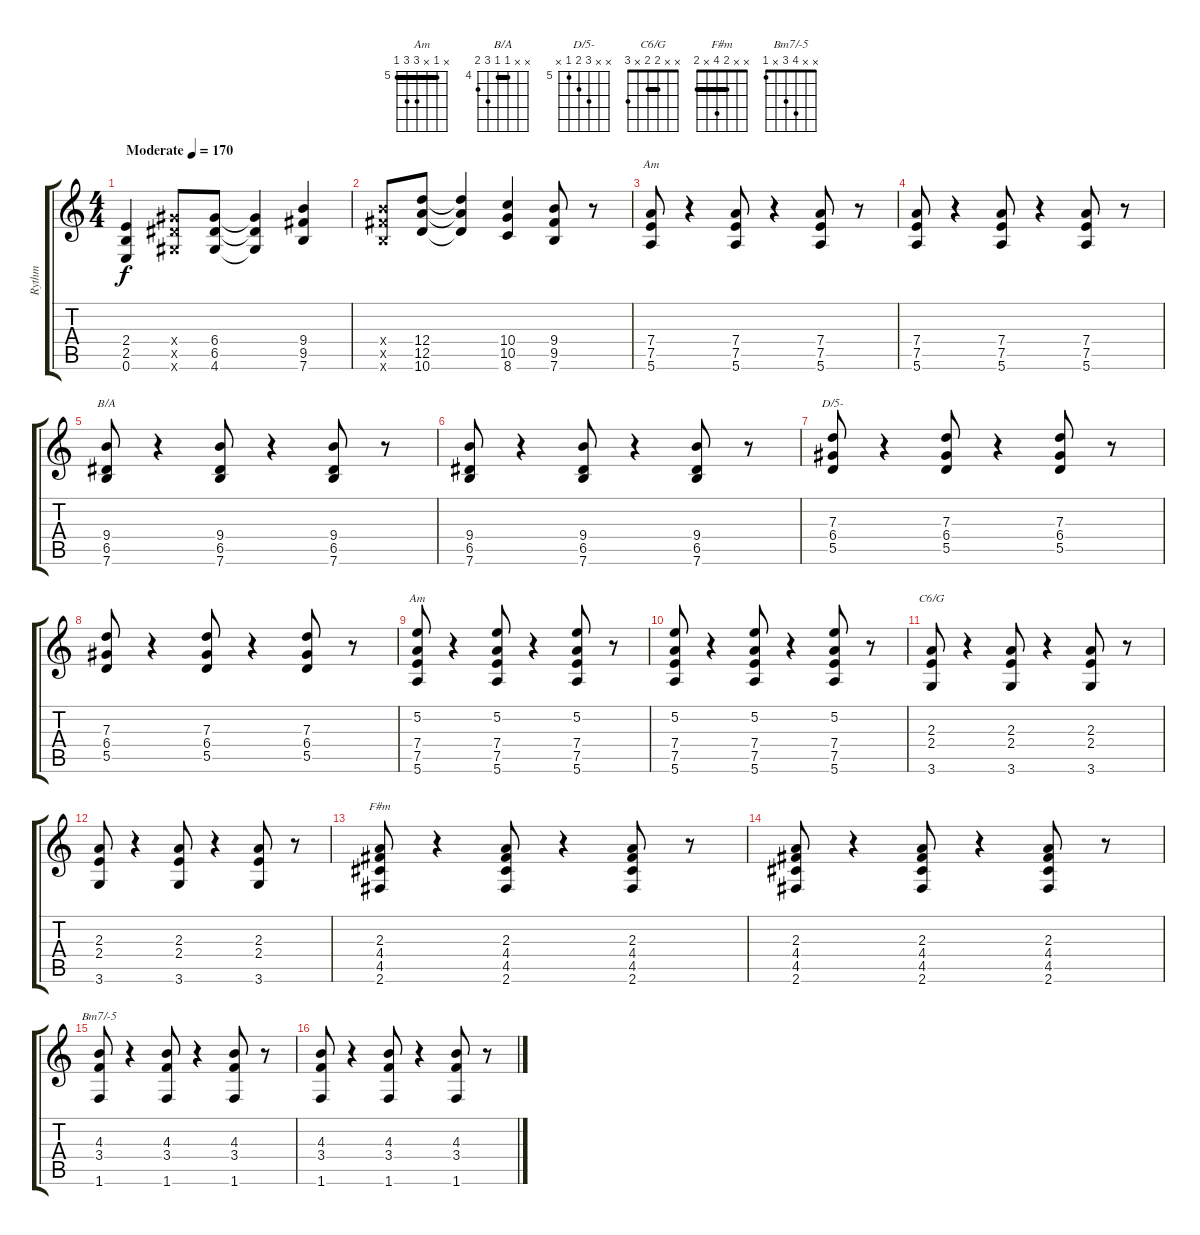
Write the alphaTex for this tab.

\track ("Rythm" "Rythm") {instrument acousticguitarsteel}
\staff {score tabs}
\tuning (E4 B3 G3 D3 A2 E2) {hide}
\chord ("Am" x x x 7 7 5) {firstfret 5 barre 7}
\chord ("B/A" x x 4 4 6 5) {firstfret 4 barre 4}
\chord ("D/5-" x x 7 6 5 x) {firstfret 5}
\chord ("Am" x 5 x 7 7 5) {firstfret 5 barre 5}
\chord ("C6/G" x x 2 2 x 3) {barre 2}
\chord ("F#m" x x 2 4 x 2) {barre 2}
\chord ("Bm7/-5" x x 4 3 x 1)
\ts (4 4)
\tempo (170 "Moderate")
\clef g2
\ks aminor
(2.4 2.5 0.6).4{dy f instrument acousticguitarsteel} (6.4{x} 6.5{x} 4.6{x}).8 (6.4 6.5 4.6).8 (6.4{t} 6.5{t} 4.6{t}).4 (9.4 9.5 7.6).4 |
(9.4{x} 9.5{x} 7.6{x}).8 (12.4 12.5 10.6).8 (12.4{t} 12.5{t} 10.6{t}).4 (10.4 10.5 8.6).4 (9.4 9.5 7.6).8 r.8 |
(7.4 7.5 5.6).8{ch "Am"} r.4 (7.4 7.5 5.6).8 r.4 (7.4 7.5 5.6).8 r.8 |
(7.4 7.5 5.6).8 r.4 (7.4 7.5 5.6).8 r.4 (7.4 7.5 5.6).8 r.8 |
(9.4 6.5 7.6).8{ch "B/A"} r.4 (9.4 6.5 7.6).8 r.4 (9.4 6.5 7.6).8 r.8 |
(9.4 6.5 7.6).8 r.4 (9.4 6.5 7.6).8 r.4 (9.4 6.5 7.6).8 r.8 |
(7.3 6.4 5.5).8{ch "D/5-"} r.4 (7.3 6.4 5.5).8 r.4 (7.3 6.4 5.5).8 r.8 |
(7.3 6.4 5.5).8 r.4 (7.3 6.4 5.5).8 r.4 (7.3 6.4 5.5).8 r.8 |
(5.2 7.4 7.5 5.6).8{ch "Am"} r.4 (5.2 7.4 7.5 5.6).8 r.4 (5.2 7.4 7.5 5.6).8 r.8 |
(5.2 7.4 7.5 5.6).8 r.4 (5.2 7.4 7.5 5.6).8 r.4 (5.2 7.4 7.5 5.6).8 r.8 |
(2.3 2.4 3.6).8{ch "C6/G"} r.4 (2.3 2.4 3.6).8 r.4 (2.3 2.4 3.6).8 r.8 |
(2.3 2.4 3.6).8 r.4 (2.3 2.4 3.6).8 r.4 (2.3 2.4 3.6).8 r.8 |
(2.3 4.4 4.5 2.6).8{ch "F#m"} r.4 (2.3 4.4 4.5 2.6).8 r.4 (2.3 4.4 4.5 2.6).8 r.8 |
(2.3 4.4 4.5 2.6).8 r.4 (2.3 4.4 4.5 2.6).8 r.4 (2.3 4.4 4.5 2.6).8 r.8 |
(4.3 3.4 1.6).8{ch "Bm7/-5"} r.4 (4.3 3.4 1.6).8 r.4 (4.3 3.4 1.6).8 r.8 |
(4.3 3.4 1.6).8 r.4 (4.3 3.4 1.6).8 r.4 (4.3 3.4 1.6).8 r.8
